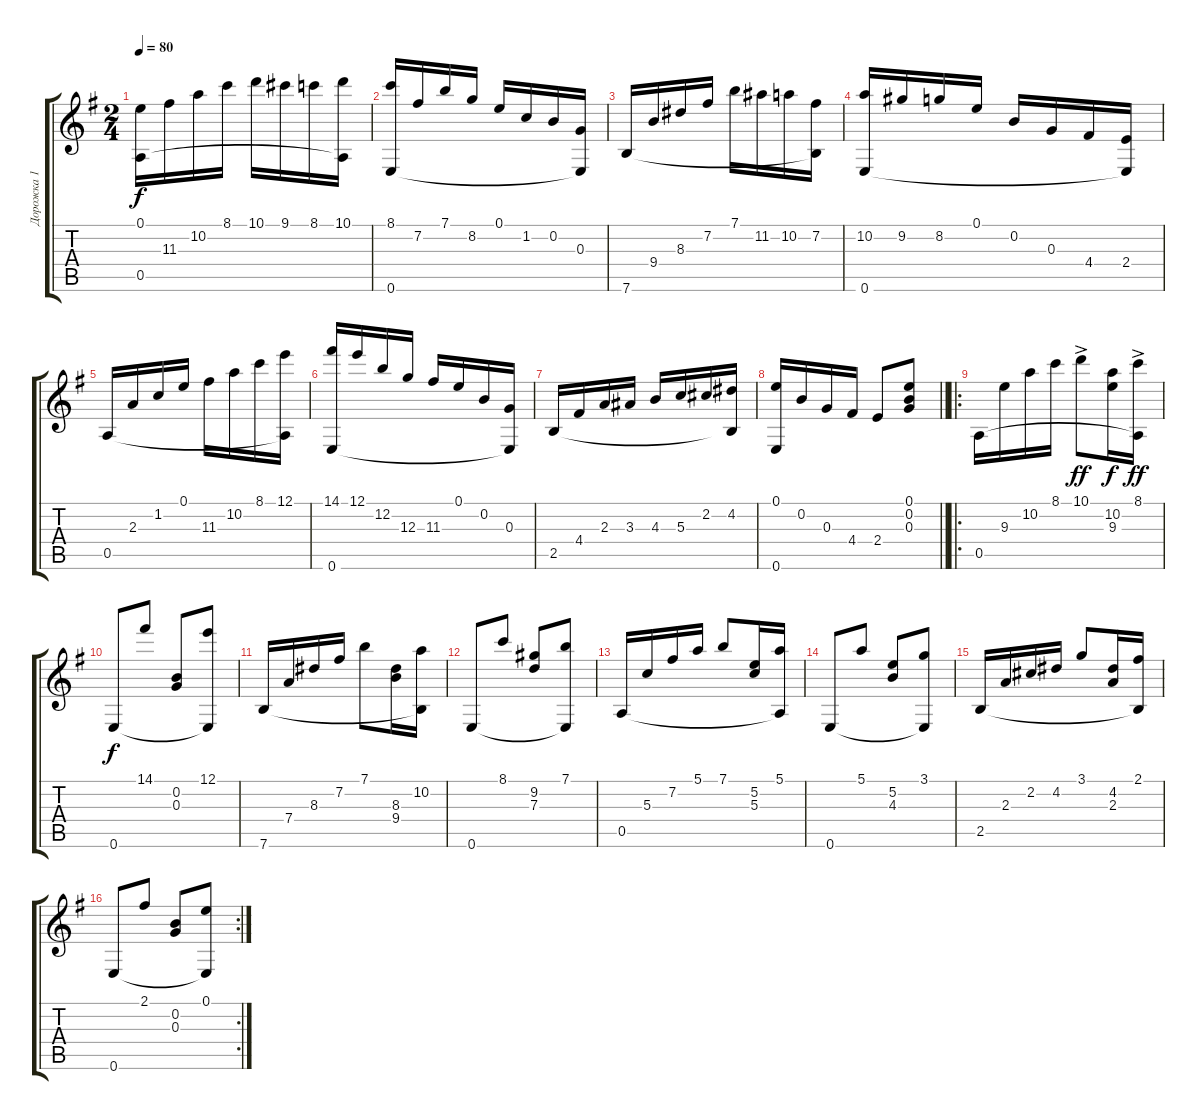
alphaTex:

\track ("Дорожка 1" "Дорожка 1") {instrument acousticguitarnylon}
\staff {score tabs}
\tuning (E4 B3 G3 D3 A2 E2) {hide}
\ts (2 4)
\tempo 80
\clef g2
\ks g
(0.1 0.5).16{dy f} 11.3.16 10.2.16 8.1.16 10.1.16 9.1.16 8.1.16 (10.1 0.5{t}).16 |
(8.1 0.6).16 7.2.16 7.1.16 8.2.16 0.1.16 1.2.16 0.2.16 (0.3 0.6{t}).16 |
7.6.16 9.4.16 8.3.16 7.2.16 7.1.16 11.2.16 10.2.16 (7.2 7.6{t}).16 |
(10.2 0.6).16 9.2.16 8.2.16 0.1.16 0.2.16 0.3.16 4.4.16 (2.4 0.6{t}).16 |
0.5.16 2.3.16 1.2.16 0.1.16 11.3.16 10.2.16 8.1.16 (12.1 0.5{t}).16 |
(14.1 0.6).16 12.1.16 12.2.16 12.3.16 11.3.16 0.1.16 0.2.16 (0.3 0.6{t}).16 |
2.5.16 4.4.16 2.3.16 3.3.16 4.3.16 5.3.16 2.2.16 (4.2 2.5{t}).16 |
\barLineRight lightlight
(0.1 0.6).16 0.2.16 0.3.16 4.4.16 2.4.8 (0.1 0.2 0.3).8 |
\ro
0.5.16 9.3.16 10.2.16 8.1.16 10.1{ac}.8{dy ff} (10.2 9.3).16{dy f} (8.1{ac} 0.5{t}).16{dy ff} |
0.6.8{dy f} 14.1.8 (0.2 0.3).8 (12.1 0.6{t}).8 |
7.6.16 7.4.16 8.3.16 7.2.16 7.1.8 (8.3 9.4).16 (10.2 7.6{t}).16 |
0.6.8 8.1.8 (9.2 7.3).8 (7.1 0.6{t}).8 |
0.5.16 5.3.16 7.2.16 5.1.16 7.1.8 (5.2 5.3).16 (5.1 0.5{t}).16 |
0.6.8 5.1.8 (5.2 4.3).8 (3.1 0.6{t}).8 |
2.5.16 2.3.16 2.2.16 4.2.16 3.1.8 (4.2 2.3).16 (2.1 2.5{t}).16 |
\rc 2
0.6.8 2.1.8 (0.2 0.3).8 (0.1 0.6{t}).8
